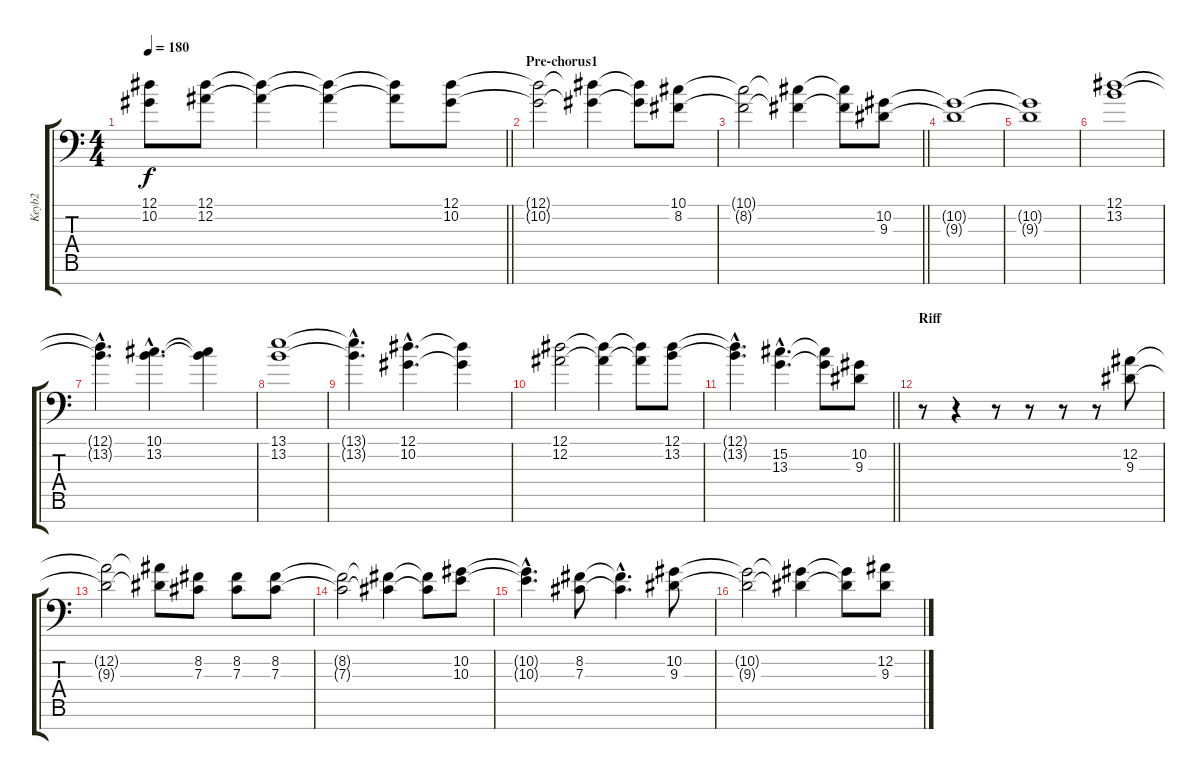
\track ("Keyb2" "Keyb2") {instrument stringensemble1}
\staff {score tabs}
\tuning (Eb4 Bb3 Gb3 Db3 Ab2 Eb2 Bb1) {hide}
\ts (4 4)
\tempo 180
\clef f4
\barLineRight lightlight
\ks c
(12.1{t} 10.2{t}).8{dy f} (12.1 12.2).8 (12.1{t} 12.2{t}).4 (12.1{t} 12.2{t}).4 (12.1{t} 12.2{t}).8 (12.1 10.2).8 |
\section ("" "Pre-chorus1")
(12.1{t} 10.2{t}).2 (12.1{t} 10.2{t}).4 (12.1{t} 10.2{t}).8 (10.1 8.2).8 |
\barLineRight lightlight
(10.1{t} 8.2{t}).2 (10.1{t} 8.2{t}).4 (10.1{t} 8.2{t}).8 (10.2 9.3).8 |
(10.2{t} 9.3{t}).1 |
(10.2{t} 9.3{t}).1 |
(12.1 13.2).1 |
(12.1{hac t} 13.2{hac t}).4{d} (10.1{hac} 13.2{hac}).4{d} (10.1{t} 13.2{t}).4 |
(13.1 13.2).1 |
(13.1{hac t} 13.2{hac t}).4{d} (12.1{hac} 10.2{hac}).4{d} (12.1{t} 10.2{t}).4 |
(12.1 12.2).2 (12.1{t} 12.2{t}).4 (12.1{t} 12.2{t}).8 (12.1 13.2).8 |
\barLineRight lightlight
(12.1{hac t} 13.2{hac t}).4{d} (15.2{hac} 13.3{hac}).4{d} (15.2{t} 13.3{t}).8 (10.2 9.3).8 |
\section ("" "Riff")
r.8 r.4 r.8 r.8 r.8 r.8 (12.2 9.3).8 |
(12.2{t} 9.3{t}).2 (12.2{t} 9.3{t}).8 (8.2 7.3).8 (8.2 7.3).8 (8.2 7.3).8 |
(8.2{t} 7.3{t}).2 (8.2{t} 7.3{t}).4 (8.2{t} 7.3{t}).8 (10.2 10.3).8 |
(10.2{hac t} 10.3{hac t}).4{d} (8.2 7.3).8 (8.2{hac t} 7.3{hac t}).4{d} (10.2 9.3).8 |
(10.2{t} 9.3{t}).2 (10.2{t} 9.3{t}).4 (10.2{t} 9.3{t}).8 (12.2 9.3).8
